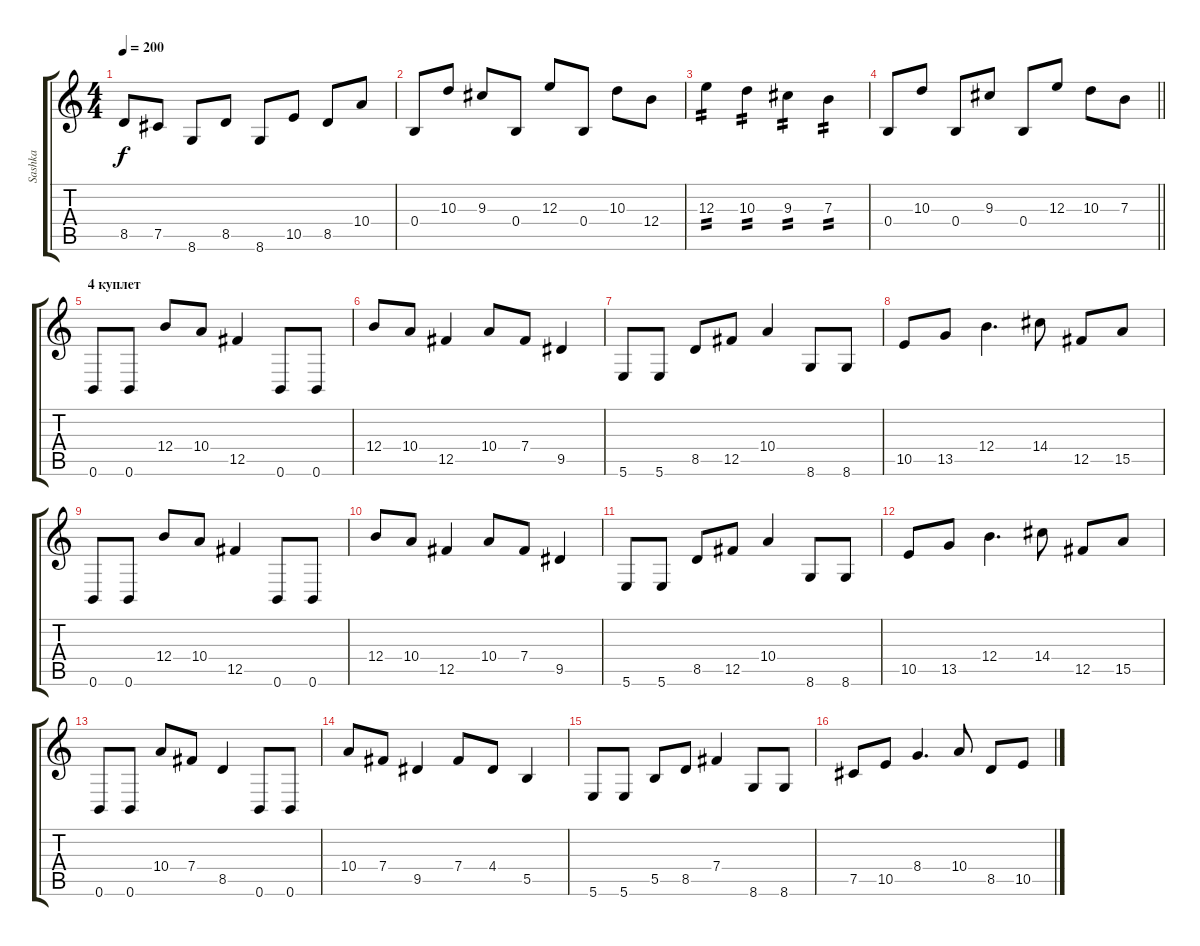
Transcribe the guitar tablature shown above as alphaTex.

\track ("Sashka" "Sashka") {instrument distortionguitar}
\staff {score tabs}
\tuning (Db4 Ab3 E3 B2 Gb2 B1) {hide}
\ts (4 4)
\tempo 200
\clef g2
\ks c
8.5.8{dy f} 7.5.8 8.6.8 8.5.8 8.6.8 10.5.8 8.5.8 10.4.8 |
0.4.8 10.3.8 9.3.8 0.4.8 12.3.8 0.4.8 10.3.8 12.4.8 |
12.3.4{tp 2} 10.3.4{tp 2} 9.3.4{tp 2} 7.3.4{tp 2} |
\barLineRight lightlight
0.4.8 10.3.8 0.4.8 9.3.8 0.4.8 12.3.8 10.3.8 7.3.8 |
\section ("" "4 куплет")
0.6.8 0.6.8 12.4.8 10.4.8 12.5.4 0.6.8 0.6.8 |
12.4.8 10.4.8 12.5.4 10.4.8 7.4.8 9.5.4 |
5.6.8 5.6.8 8.5.8 12.5.8 10.4.4 8.6.8 8.6.8 |
10.5.8 13.5.8 12.4.4{d} 14.4.8 12.5.8 15.5.8 |
0.6.8 0.6.8 12.4.8 10.4.8 12.5.4 0.6.8 0.6.8 |
12.4.8 10.4.8 12.5.4 10.4.8 7.4.8 9.5.4 |
5.6.8 5.6.8 8.5.8 12.5.8 10.4.4 8.6.8 8.6.8 |
10.5.8 13.5.8 12.4.4{d} 14.4.8 12.5.8 15.5.8 |
0.6.8 0.6.8 10.4.8 7.4.8 8.5.4 0.6.8 0.6.8 |
10.4.8 7.4.8 9.5.4 7.4.8 4.4.8 5.5.4 |
5.6.8 5.6.8 5.5.8 8.5.8 7.4.4 8.6.8 8.6.8 |
7.5.8 10.5.8 8.4.4{d} 10.4.8 8.5.8 10.5.8
